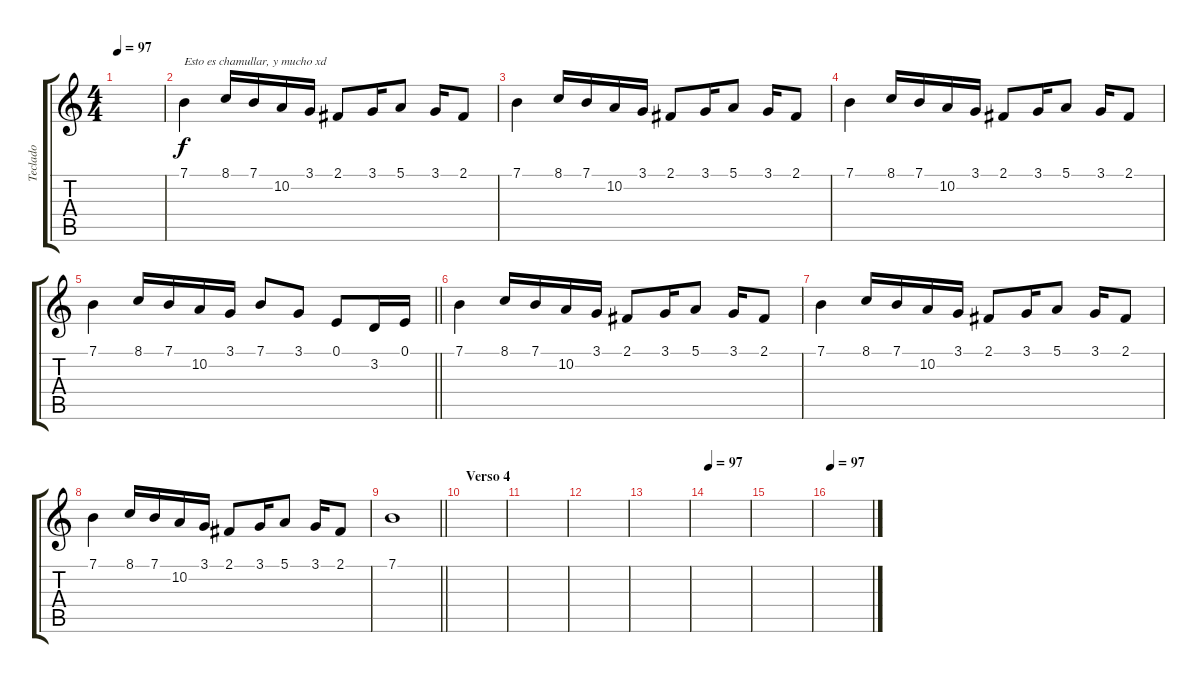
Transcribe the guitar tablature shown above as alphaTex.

\track ("Teclado" "Teclado") {instrument electricgrandpiano}
\staff {score tabs}
\tuning (E4 B3 G3 D3 A2 E2) {hide}
\ts (4 4)
\tempo 97
\clef g2
\ks c
|
7.1.4{txt "Esto es chamullar, y mucho xd"} 8.1.16 7.1.16 10.2.16 3.1.16 2.1.8 3.1.16 5.1.8 3.1.16 2.1.8 |
7.1.4 8.1.16 7.1.16 10.2.16 3.1.16 2.1.8 3.1.16 5.1.8 3.1.16 2.1.8 |
7.1.4 8.1.16 7.1.16 10.2.16 3.1.16 2.1.8 3.1.16 5.1.8 3.1.16 2.1.8 |
\barLineRight lightlight
7.1.4 8.1.16 7.1.16 10.2.16 3.1.16 7.1.8 3.1.8 0.1.8 3.2.16 0.1.16 |
7.1.4 8.1.16 7.1.16 10.2.16 3.1.16 2.1.8 3.1.16 5.1.8 3.1.16 2.1.8 |
7.1.4 8.1.16 7.1.16 10.2.16 3.1.16 2.1.8 3.1.16 5.1.8 3.1.16 2.1.8 |
7.1.4 8.1.16 7.1.16 10.2.16 3.1.16 2.1.8 3.1.16 5.1.8 3.1.16 2.1.8 |
\barLineRight lightlight
7.1.1 |
\section ("" "Verso 4")
|
|
|
|
\tempo 97
|
|
\tempo 97
